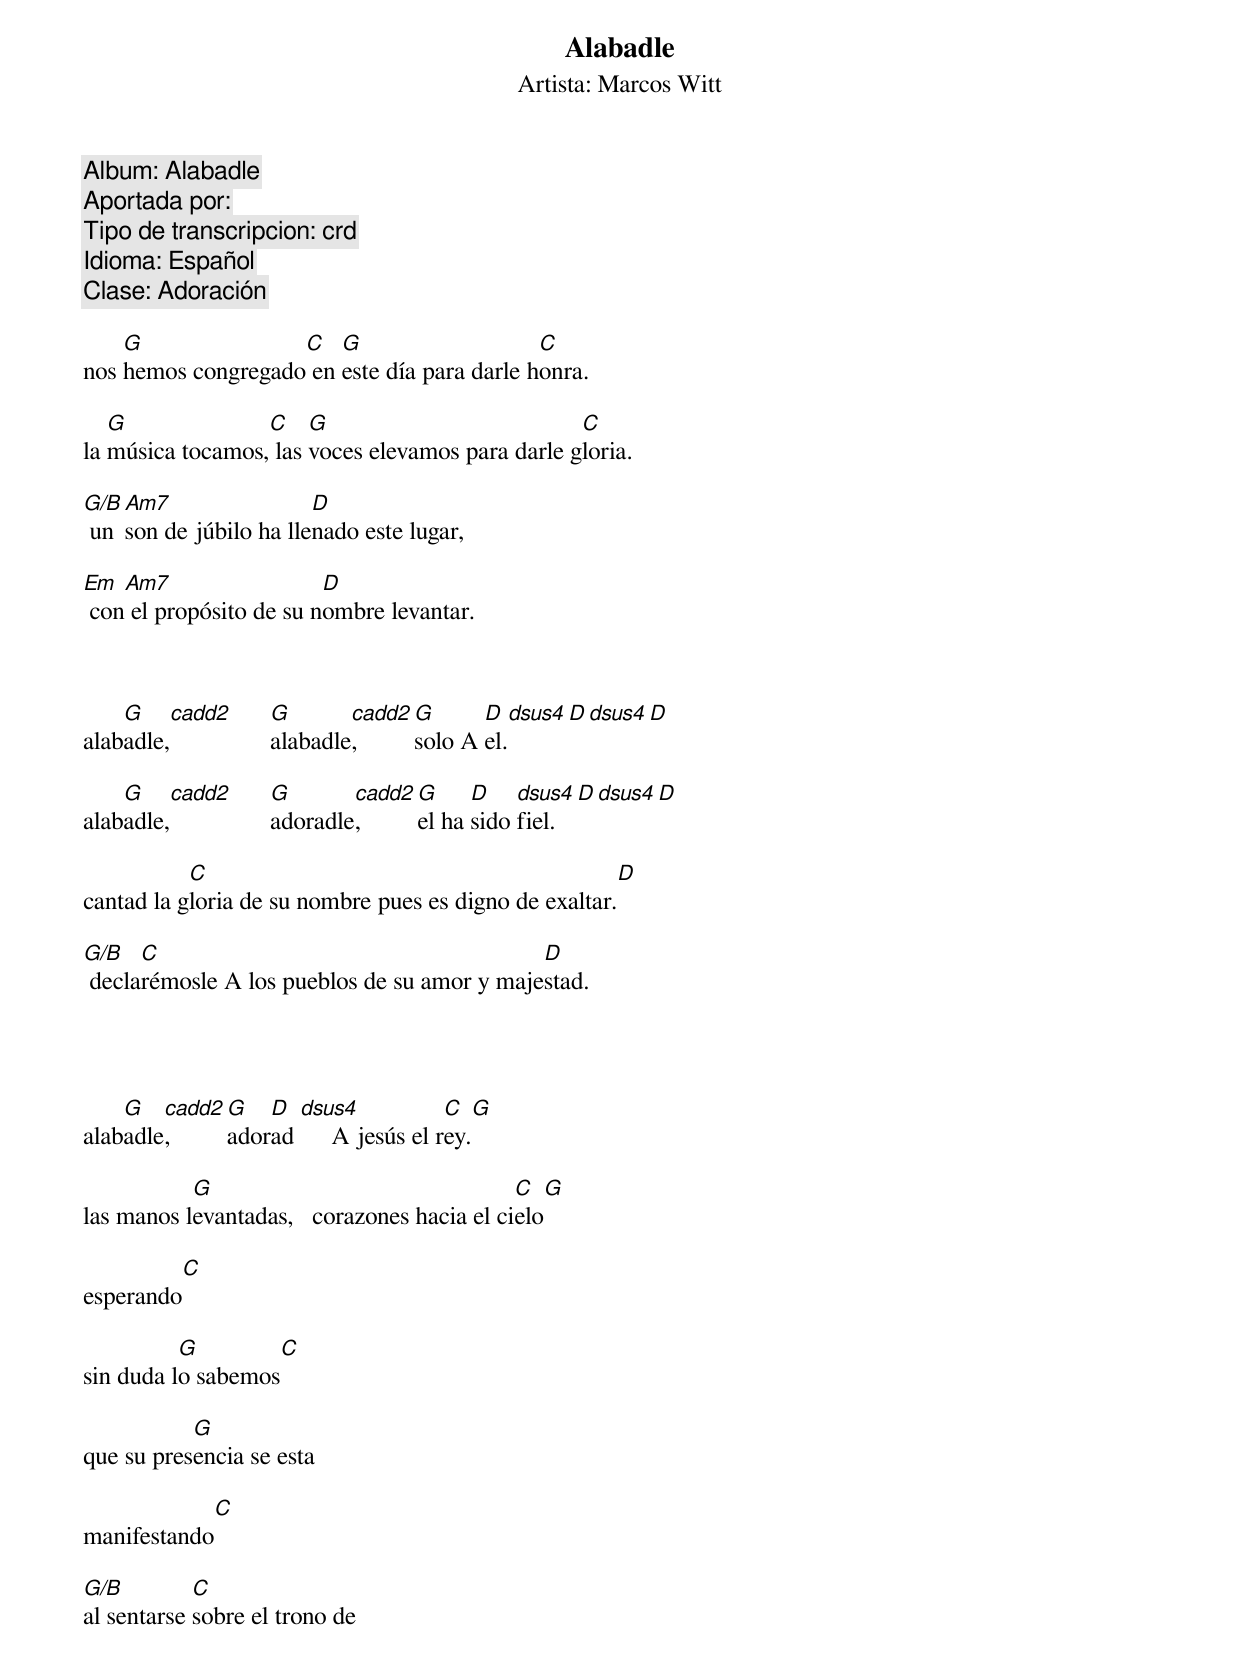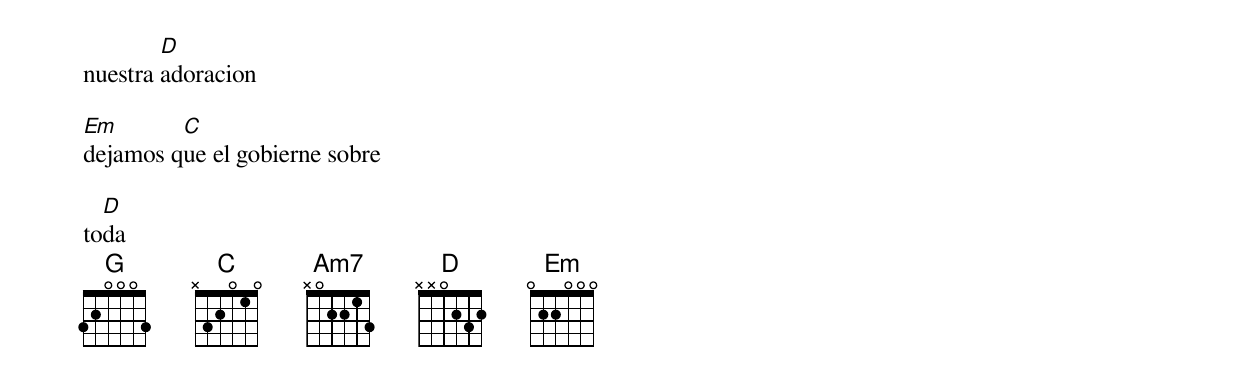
Alabadle
Artista: Marcos Witt
Album: Alabadle
Aportada por:
Tipo de transcripcion: crd
Idioma: Español
Clase: Adoración

    G               C   G                    C
nos hemos congregado en este día para darle honra.

   G              C    G                          C
la música tocamos, las voces elevamos para darle gloria.

G/B Am7                 D
 un son de júbilo ha llenado este lugar,

Em  Am7                  D
 con el propósito de su nombre levantar.



    G    cadd2 G       cadd2 G      D  dsus4  D  dsus4  D
alabadle,      alabadle,     solo A el.

    G    cadd2 G       cadd2 G     D    dsus4 D dsus4 D
alabadle,      adoradle,     el ha sido fiel.

           C                  			           D
cantad la gloria de su nombre pues es digno de exaltar.

G/B   C                     		     D
 declarémosle A los pueblos de su amor y majestad.




    G   cadd2 G   D  dsus4            C  G
alabadle,     adorad      A jesús el rey.

           G                                 C              G
las manos levantadas,   corazones hacia el cielo

                 C
esperando

          G                                C
sin duda lo sabemos

           G
que su presencia se esta

                    C
manifestando

G/B         C
al sentarse sobre el trono de

        D
nuestra adoracion

Em       C
dejamos que el gobierne sobre

  D
toda
